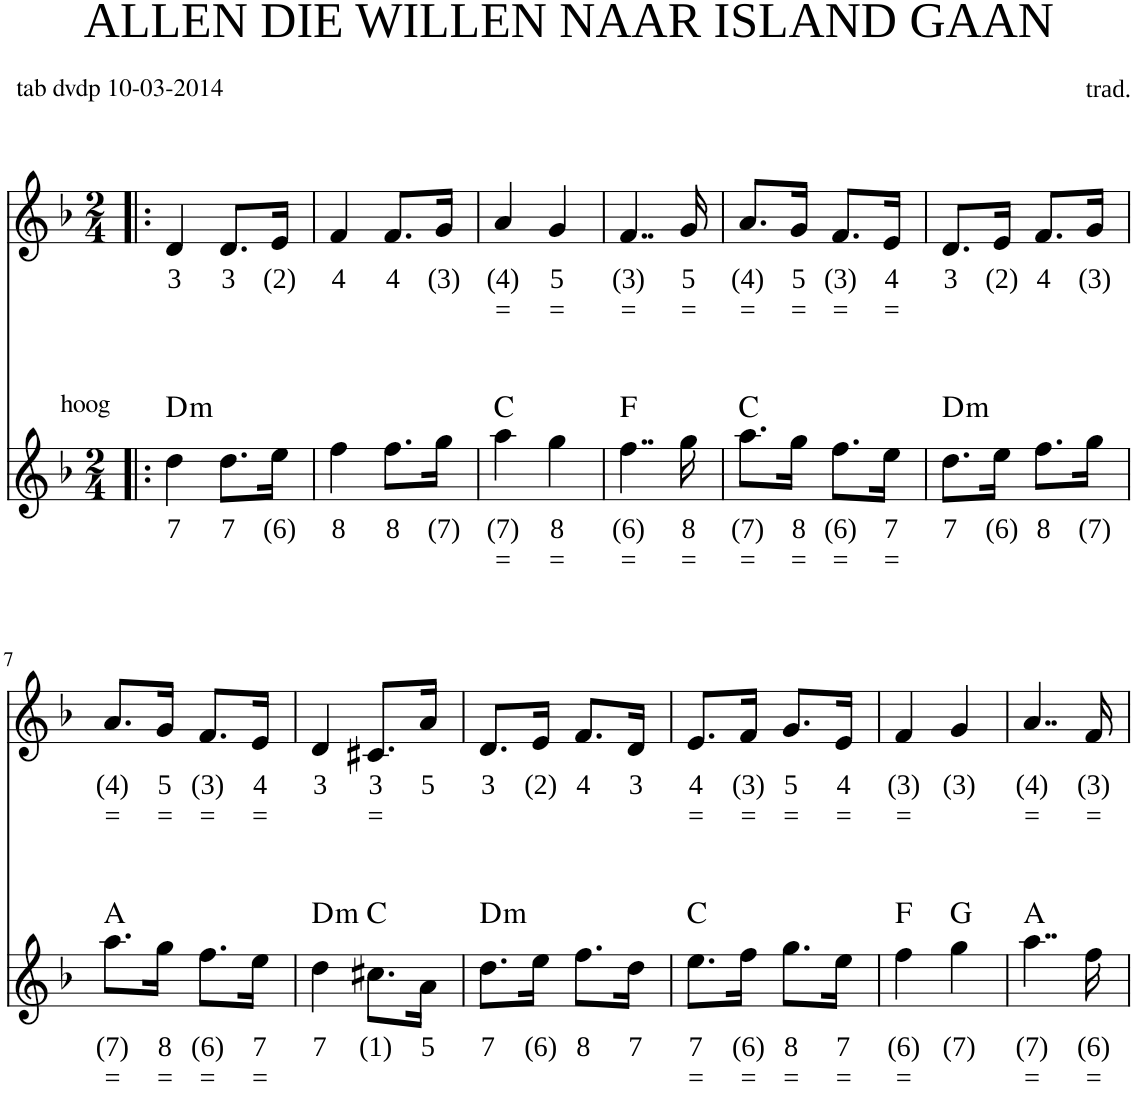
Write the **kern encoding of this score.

**kern	**text	**text	**harte	**kern	**text	**text
*part2	*part2	*part2	*part2	*part1	*part1	*part1
*staff2	*staff2	*staff2	*	*staff1	*staff1	*staff1
*I"Voice	*	*	*	*I"Voice	*	*
*clefG2	*	*	*	*clefG2	*	*
*k[b-]	*	*	*	*k[b-]	*	*
*M2/4	*	*	*	*M2/4	*	*
=1!|:	=1!|:	=1!|:	=1!|:	=1!|:	=1!|:	=1!|:
!LO:TX:a:t=hoog	!	!	!	!	!	!
!	!LO:LY:b	!	!LO:H:kt=m	!	!LO:LY:b	!
4dd\	7	.	D:min	4d/	3	.
!	!LO:LY:b	!	!	!	!LO:LY:b	!
8.dd\L	7	.	.	8.d/L	3	.
!	!LO:LY:b	!	!	!	!LO:LY:b	!
16ee\Jk	(6)	.	.	16e/Jk	(2)	.
=2	=2	=2	=2	=2	=2	=2
!	!LO:LY:b	!	!	!	!LO:LY:b	!
4ff\	8	.	.	4f/	4	.
!	!LO:LY:b	!	!	!	!LO:LY:b	!
8.ff\L	8	.	.	8.f/L	4	.
!	!LO:LY:b	!	!	!	!LO:LY:b	!
16gg\Jk	(7)	.	.	16g/Jk	(3)	.
=3	=3	=3	=3	=3	=3	=3
!	!LO:LY:b	!LO:LY:b	!	!	!LO:LY:b	!LO:LY:b
4aa\	(7)	=	C:maj	4a/	(4)	=
!	!LO:LY:b	!LO:LY:b	!	!	!LO:LY:b	!LO:LY:b
4gg\	8	=	.	4g/	5	=
=4	=4	=4	=4	=4	=4	=4
!	!LO:LY:b	!LO:LY:b	!	!	!LO:LY:b	!LO:LY:b
4..ff\	(6)	=	F:maj	4..f/	(3)	=
!	!LO:LY:b	!LO:LY:b	!	!	!LO:LY:b	!LO:LY:b
16gg\	8	=	.	16g/	5	=
=5	=5	=5	=5	=5	=5	=5
!	!LO:LY:b	!LO:LY:b	!	!	!LO:LY:b	!LO:LY:b
8.aa\L	(7)	=	C:maj	8.a/L	(4)	=
!	!LO:LY:b	!LO:LY:b	!	!	!LO:LY:b	!LO:LY:b
16gg\Jk	8	=	.	16g/Jk	5	=
!	!LO:LY:b	!LO:LY:b	!	!	!LO:LY:b	!LO:LY:b
8.ff\L	(6)	=	.	8.f/L	(3)	=
!	!LO:LY:b	!LO:LY:b	!	!	!LO:LY:b	!LO:LY:b
16ee\Jk	7	=	.	16e/Jk	4	=
=6	=6	=6	=6	=6	=6	=6
!	!LO:LY:b	!	!LO:H:kt=m	!	!LO:LY:b	!
8.dd\L	7	.	D:min	8.d/L	3	.
!	!LO:LY:b	!	!	!	!LO:LY:b	!
16ee\Jk	(6)	.	.	16e/Jk	(2)	.
!	!LO:LY:b	!	!	!	!LO:LY:b	!
8.ff\L	8	.	.	8.f/L	4	.
!	!LO:LY:b	!	!	!	!LO:LY:b	!
16gg\Jk	(7)	.	.	16g/Jk	(3)	.
!!LO:LB:g=z
=7	=7	=7	=7	=7	=7	=7
!	!LO:LY:b	!LO:LY:b	!	!	!LO:LY:b	!LO:LY:b
8.aa\L	(7)	=	A:maj	8.a/L	(4)	=
!	!LO:LY:b	!LO:LY:b	!	!	!LO:LY:b	!LO:LY:b
16gg\Jk	8	=	.	16g/Jk	5	=
!	!LO:LY:b	!LO:LY:b	!	!	!LO:LY:b	!LO:LY:b
8.ff\L	(6)	=	.	8.f/L	(3)	=
!	!LO:LY:b	!LO:LY:b	!	!	!LO:LY:b	!LO:LY:b
16ee\Jk	7	=	.	16e/Jk	4	=
=8	=8	=8	=8	=8	=8	=8
!	!LO:LY:b	!	!LO:H:kt=m	!	!LO:LY:b	!
4dd\	7	.	D:min	4d/	3	.
!	!LO:LY:b	!	!	!	!LO:LY:b	!LO:LY:b
8.cc#X\L	(1)	.	C:maj	8.c#X/L	3	=
!	!LO:LY:b	!	!	!	!LO:LY:b	!
16a\Jk	5	.	.	16a/Jk	5	.
=9	=9	=9	=9	=9	=9	=9
!	!LO:LY:b	!	!LO:H:kt=m	!	!LO:LY:b	!
8.dd\L	7	.	D:min	8.d/L	3	.
!	!LO:LY:b	!	!	!	!LO:LY:b	!
16ee\Jk	(6)	.	.	16e/Jk	(2)	.
!	!LO:LY:b	!	!	!	!LO:LY:b	!
8.ff\L	8	.	.	8.f/L	4	.
!	!LO:LY:b	!	!	!	!LO:LY:b	!
16dd\Jk	7	.	.	16d/Jk	3	.
=10	=10	=10	=10	=10	=10	=10
!	!LO:LY:b	!LO:LY:b	!	!	!LO:LY:b	!LO:LY:b
8.ee\L	7	=	C:maj	8.e/L	4	=
!	!LO:LY:b	!LO:LY:b	!	!	!LO:LY:b	!LO:LY:b
16ff\Jk	(6)	=	.	16f/Jk	(3)	=
!	!LO:LY:b	!LO:LY:b	!	!	!LO:LY:b	!LO:LY:b
8.gg\L	8	=	.	8.g/L	5	=
!	!LO:LY:b	!LO:LY:b	!	!	!LO:LY:b	!LO:LY:b
16ee\Jk	7	=	.	16e/Jk	4	=
=11	=11	=11	=11	=11	=11	=11
!	!LO:LY:b	!LO:LY:b	!	!	!LO:LY:b	!LO:LY:b
4ff\	(6)	=	F:maj	4f/	(3)	=
!	!LO:LY:b	!	!	!	!LO:LY:b	!
4gg\	(7)	.	G:maj	4g/	(3)	.
=12	=12	=12	=12	=12	=12	=12
!	!LO:LY:b	!LO:LY:b	!	!	!LO:LY:b	!LO:LY:b
4..aa\	(7)	=	A:maj	4..a/	(4)	=
!	!LO:LY:b	!LO:LY:b	!	!	!LO:LY:b	!LO:LY:b
16ff\	(6)	=	.	16f/	(3)	=
=	=	=	=	=	=	=
*-	*-	*-	*-	*-	*-	*-
